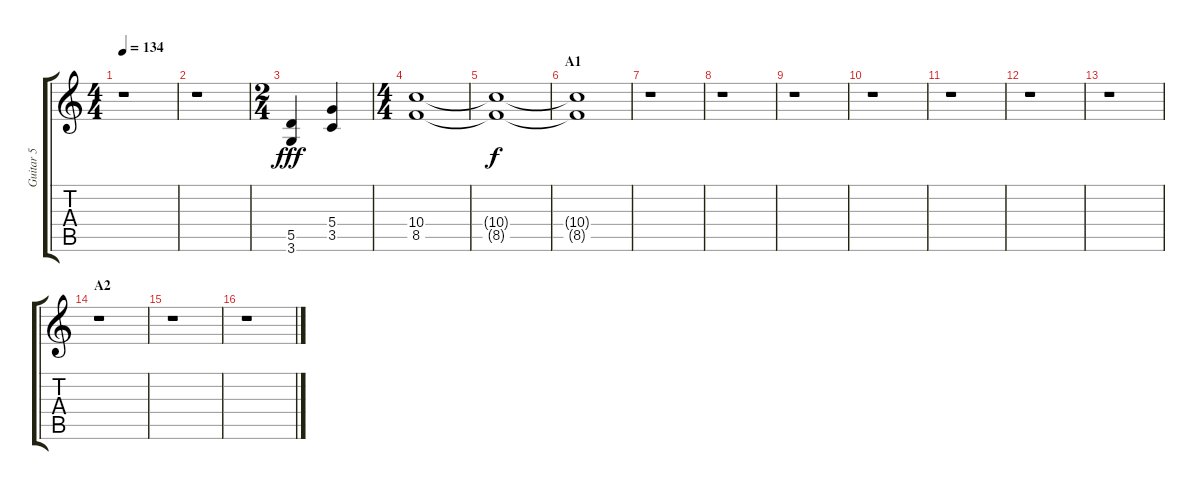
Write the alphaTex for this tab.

\track ("Guitar 5" "Guitar 5") {instrument distortionguitar}
\staff {score tabs}
\tuning (E4 B3 G3 D3 A2 E2) {hide}
\ts (4 4)
\tempo 134
\clef g2
\ks c
r.1{dy fff} |
r.1 |
\ts (2 4)
(5.5 3.6).4 (5.4 3.5).4 |
\ts (4 4)
(10.4 8.5).1 |
(10.4{t} 8.5{t}).1{dy f} |
\section ("" "A1")
(10.4{t} 8.5{t}).1 |
r.1 |
r.1 |
r.1 |
r.1 |
r.1 |
r.1 |
r.1 |
\section ("" "A2")
r.1 |
r.1 |
r.1
